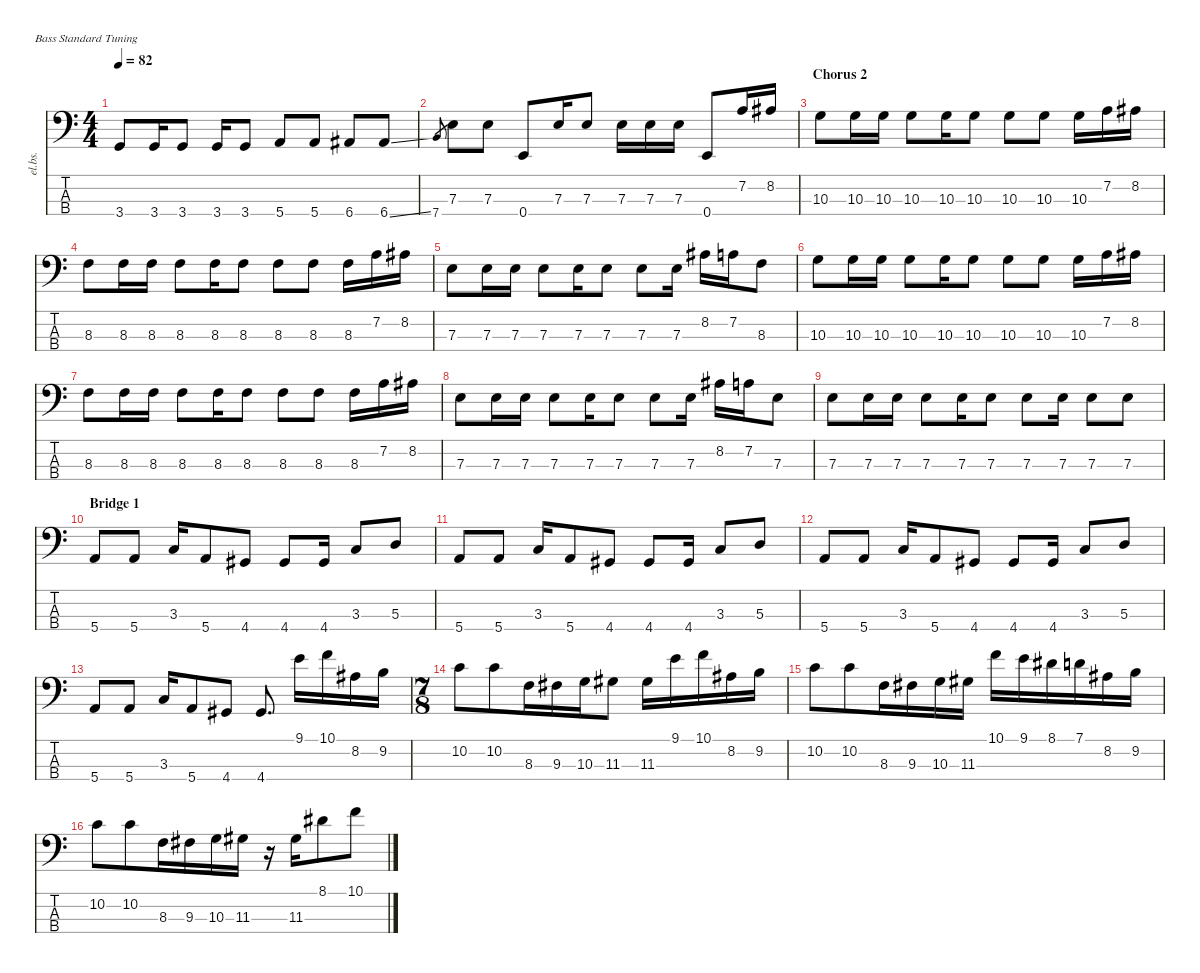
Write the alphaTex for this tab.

\defaultSystemsLayout 4
\hideDynamics
\bracketExtendMode nobrackets
\track ("Bass (colin)" "el.bs.") {instrument electricbassfinger}
\staff {score tabs}
\tuning (G2 D2 A1 E1)
\ts (4 4)
\tempo 82
\clef f4
\ks c
3.4.8{dy f} 3.4.16 3.4.8 3.4.16 3.4.8 5.4.8 5.4.8 6.4{acc #}.8 6.4{ss acc #}.8 |
7.4.8{gr dy p} 7.3.8{dy f} 7.3.8 0.4.8 7.3.16 7.3.8 7.3.16 7.3.16 7.3.16 0.4.8 7.2.16 8.2{acc #}.16 |
\section ("" "Chorus 2")
10.3.8 10.3.16 10.3.16 10.3.8 10.3.16 10.3.8 10.3.8 10.3.8 10.3.16 7.2.16 8.2{acc #}.16 |
8.3.8 8.3.16 8.3.16 8.3.8 8.3.16 8.3.8 8.3.8 8.3.8 8.3.16 7.2.16 8.2{acc #}.16 |
7.3.8 7.3.16 7.3.16 7.3.8 7.3.16 7.3.8 7.3.8 7.3.16 8.2{acc #}.16 7.2.16 8.3.8 |
10.3.8 10.3.16 10.3.16 10.3.8 10.3.16 10.3.8 10.3.8 10.3.8 10.3.16 7.2.16 8.2{acc #}.16 |
8.3.8 8.3.16 8.3.16 8.3.8 8.3.16 8.3.8 8.3.8 8.3.8 8.3.16 7.2.16 8.2{acc #}.16 |
7.3.8 7.3.16 7.3.16 7.3.8 7.3.16 7.3.8 7.3.8 7.3.16 8.2{acc #}.16 7.2.16 7.3.8 |
7.3.8 7.3.16 7.3.16 7.3.8 7.3.16 7.3.8 7.3.8 7.3.16 7.3.8 7.3.8 |
\section ("" "Bridge 1")
5.4.8 5.4.8 3.3.16 5.4.8 4.4{acc #}.8 4.4{acc #}.8 4.4{acc #}.16 3.3.8 5.3.8 |
5.4.8 5.4.8 3.3.16 5.4.8 4.4{acc #}.8 4.4{acc #}.8 4.4{acc #}.16 3.3.8 5.3.8 |
5.4.8 5.4.8 3.3.16 5.4.8 4.4{acc #}.8 4.4{acc #}.8 4.4{acc #}.16 3.3.8 5.3.8 |
5.4.8 5.4.8 3.3.16 5.4.8 4.4{acc #}.8 4.4{acc #}.8{d} 9.1.16 10.1.16 8.2{acc #}.16 9.2.16 |
\ts (7 8)
10.2.8 10.2.8 8.3.16 9.3{acc #}.16 10.3.16 11.3{acc #}.8 11.3{acc #}.16 9.1.16 10.1.16 8.2{acc #}.16 9.2.16 |
10.2.8 10.2.8 8.3.16 9.3{acc #}.16 10.3.16 11.3{acc #}.16 10.1.16 9.1.16 8.1{acc #}.16 7.1.16 8.2{acc #}.16 9.2.16 |
10.2.8 10.2.8 8.3.16 9.3{acc #}.16 10.3.16 11.3{acc #}.16 r.16 11.3{acc #}.16 8.1{acc #}.8 10.1.8
